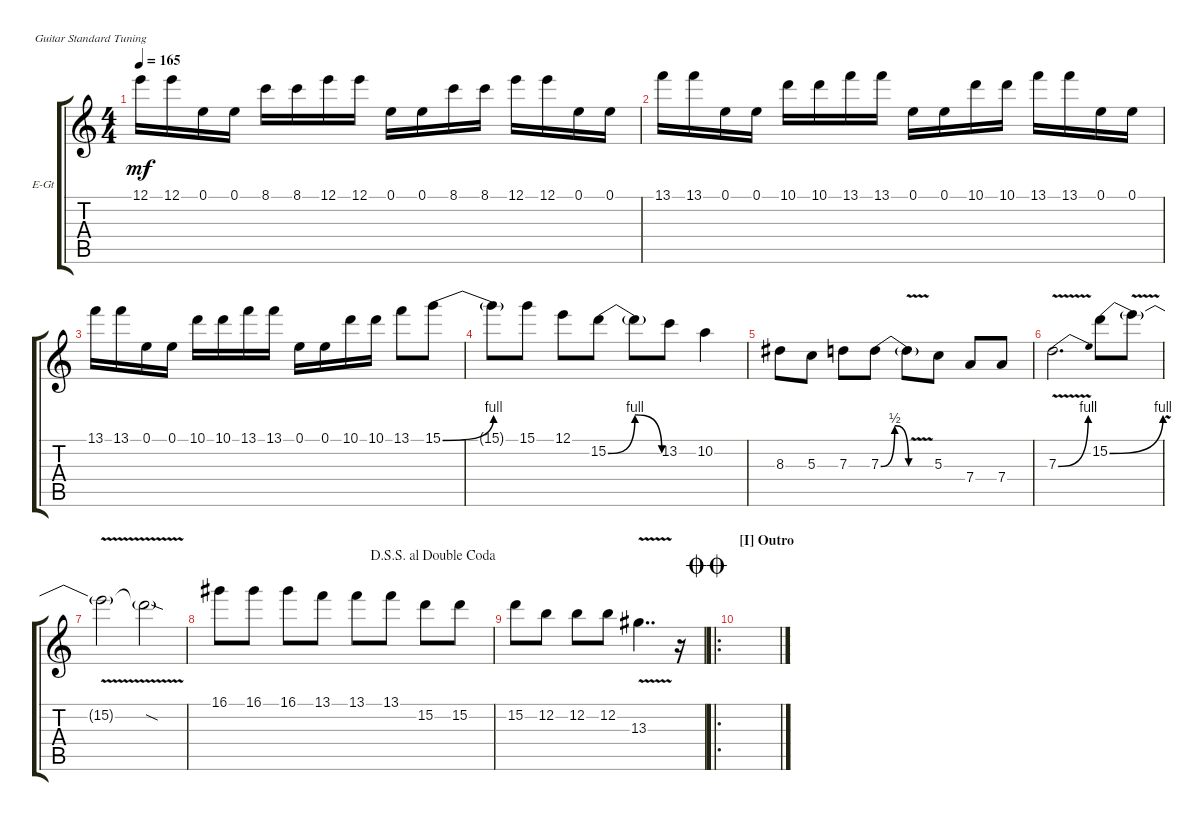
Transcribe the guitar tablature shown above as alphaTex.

\bracketExtendMode groupsimilarinstruments
\firstSystemTrackNameOrientation horizontal
\otherSystemsTrackNameOrientation horizontal
\track ("Gtr 3" "E-Gt") {instrument acousticgrandpiano}
\staff {score tabs}
\tuning (E4 B3 G3 D3 A2 E2)
\displaytranspose 12
\ts (4 4)
\tempo 165
\clef g2
\ks c
12.1.16{dy mf} 12.1.16 0.1.16 0.1.16 8.1.16 8.1.16 12.1.16 12.1.16 0.1.16 0.1.16 8.1.16 8.1.16 12.1.16 12.1.16 0.1.16 0.1.16 |
13.1.16 13.1.16 0.1.16 0.1.16 10.1.16 10.1.16 13.1.16 13.1.16 0.1.16 0.1.16 10.1.16 10.1.16 13.1.16 13.1.16 0.1.16 0.1.16 |
13.1.16 13.1.16 0.1.16 0.1.16 10.1.16 10.1.16 13.1.16 13.1.16 0.1.16 0.1.16 10.1.16 10.1.16 13.1.8 15.1{be (bend 0 0 60 4)}.8 |
15.1{be (hold 0 0 60 0) t}.8 15.1.8 12.1.8 15.2{be (bendrelease 0 0 30 4 30 4 60 0)}.8 15.2{t}.8 13.2.8 10.2.4 |
8.3.8 5.3.8 7.3.8 7.3{be (bendrelease 0 0 30 2 30 2 60 0)}.8 7.3{v t}.8 5.3.8 7.4.8 7.4.8 |
7.3{be (bend 0 0 60 4) v}.2{d} 15.2{be (bend 0 0 60 4)}.8 15.2{v t}.8 |
15.2{v t}.2 15.2{be (hold 0 0 60 0) sod t}.2 |
\jump dalsegnosegnoaldoublecoda
16.1.8 16.1.8 16.1.8 13.1.8 13.1.8 13.1.8 15.2.8 15.2.8 |
15.2.8 12.2.8 12.2.8 12.2.8 13.3{v}.4{dd} r.16 |
\ro
\section ("I" "Outro")
\jump doublecoda
